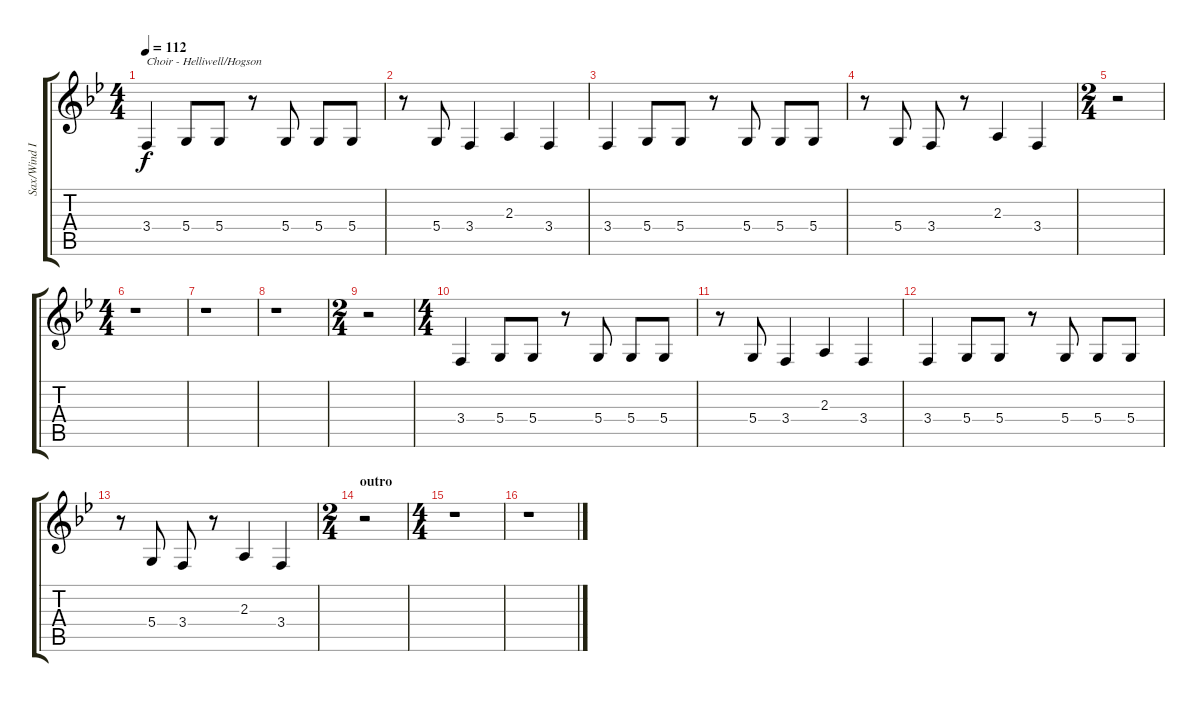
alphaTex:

\track ("Sax/Wind Instruments(Helliwell)" "Sax/Wind I") {instrument altosax}
\staff {score tabs}
\tuning (E4 B3 G3 D3 A2 E2) {hide}
\ts (4 4)
\tempo 112
\clef g2
\ks bb
3.4.4{txt "Choir - Helliwell/Hogson" dy f instrument lead6voice} 5.4.8 5.4.8 r.8 5.4.8 5.4.8 5.4.8 |
r.8 5.4.8 3.4.4 2.3.4 3.4.4 |
3.4.4 5.4.8 5.4.8 r.8 5.4.8 5.4.8 5.4.8 |
r.8 5.4.8 3.4.8 r.8 2.3.4 3.4.4 |
\ts (2 4)
r.2 |
\ts (4 4)
r.1 |
r.1 |
r.1 |
\ts (2 4)
r.2 |
\ts (4 4)
3.4.4 5.4.8 5.4.8 r.8 5.4.8 5.4.8 5.4.8 |
r.8 5.4.8 3.4.4 2.3.4 3.4.4 |
3.4.4 5.4.8 5.4.8 r.8 5.4.8 5.4.8 5.4.8 |
r.8 5.4.8 3.4.8 r.8 2.3.4 3.4.4 |
\ts (2 4)
\section ("" "outro")
r.2 |
\ts (4 4)
r.1 |
r.1
